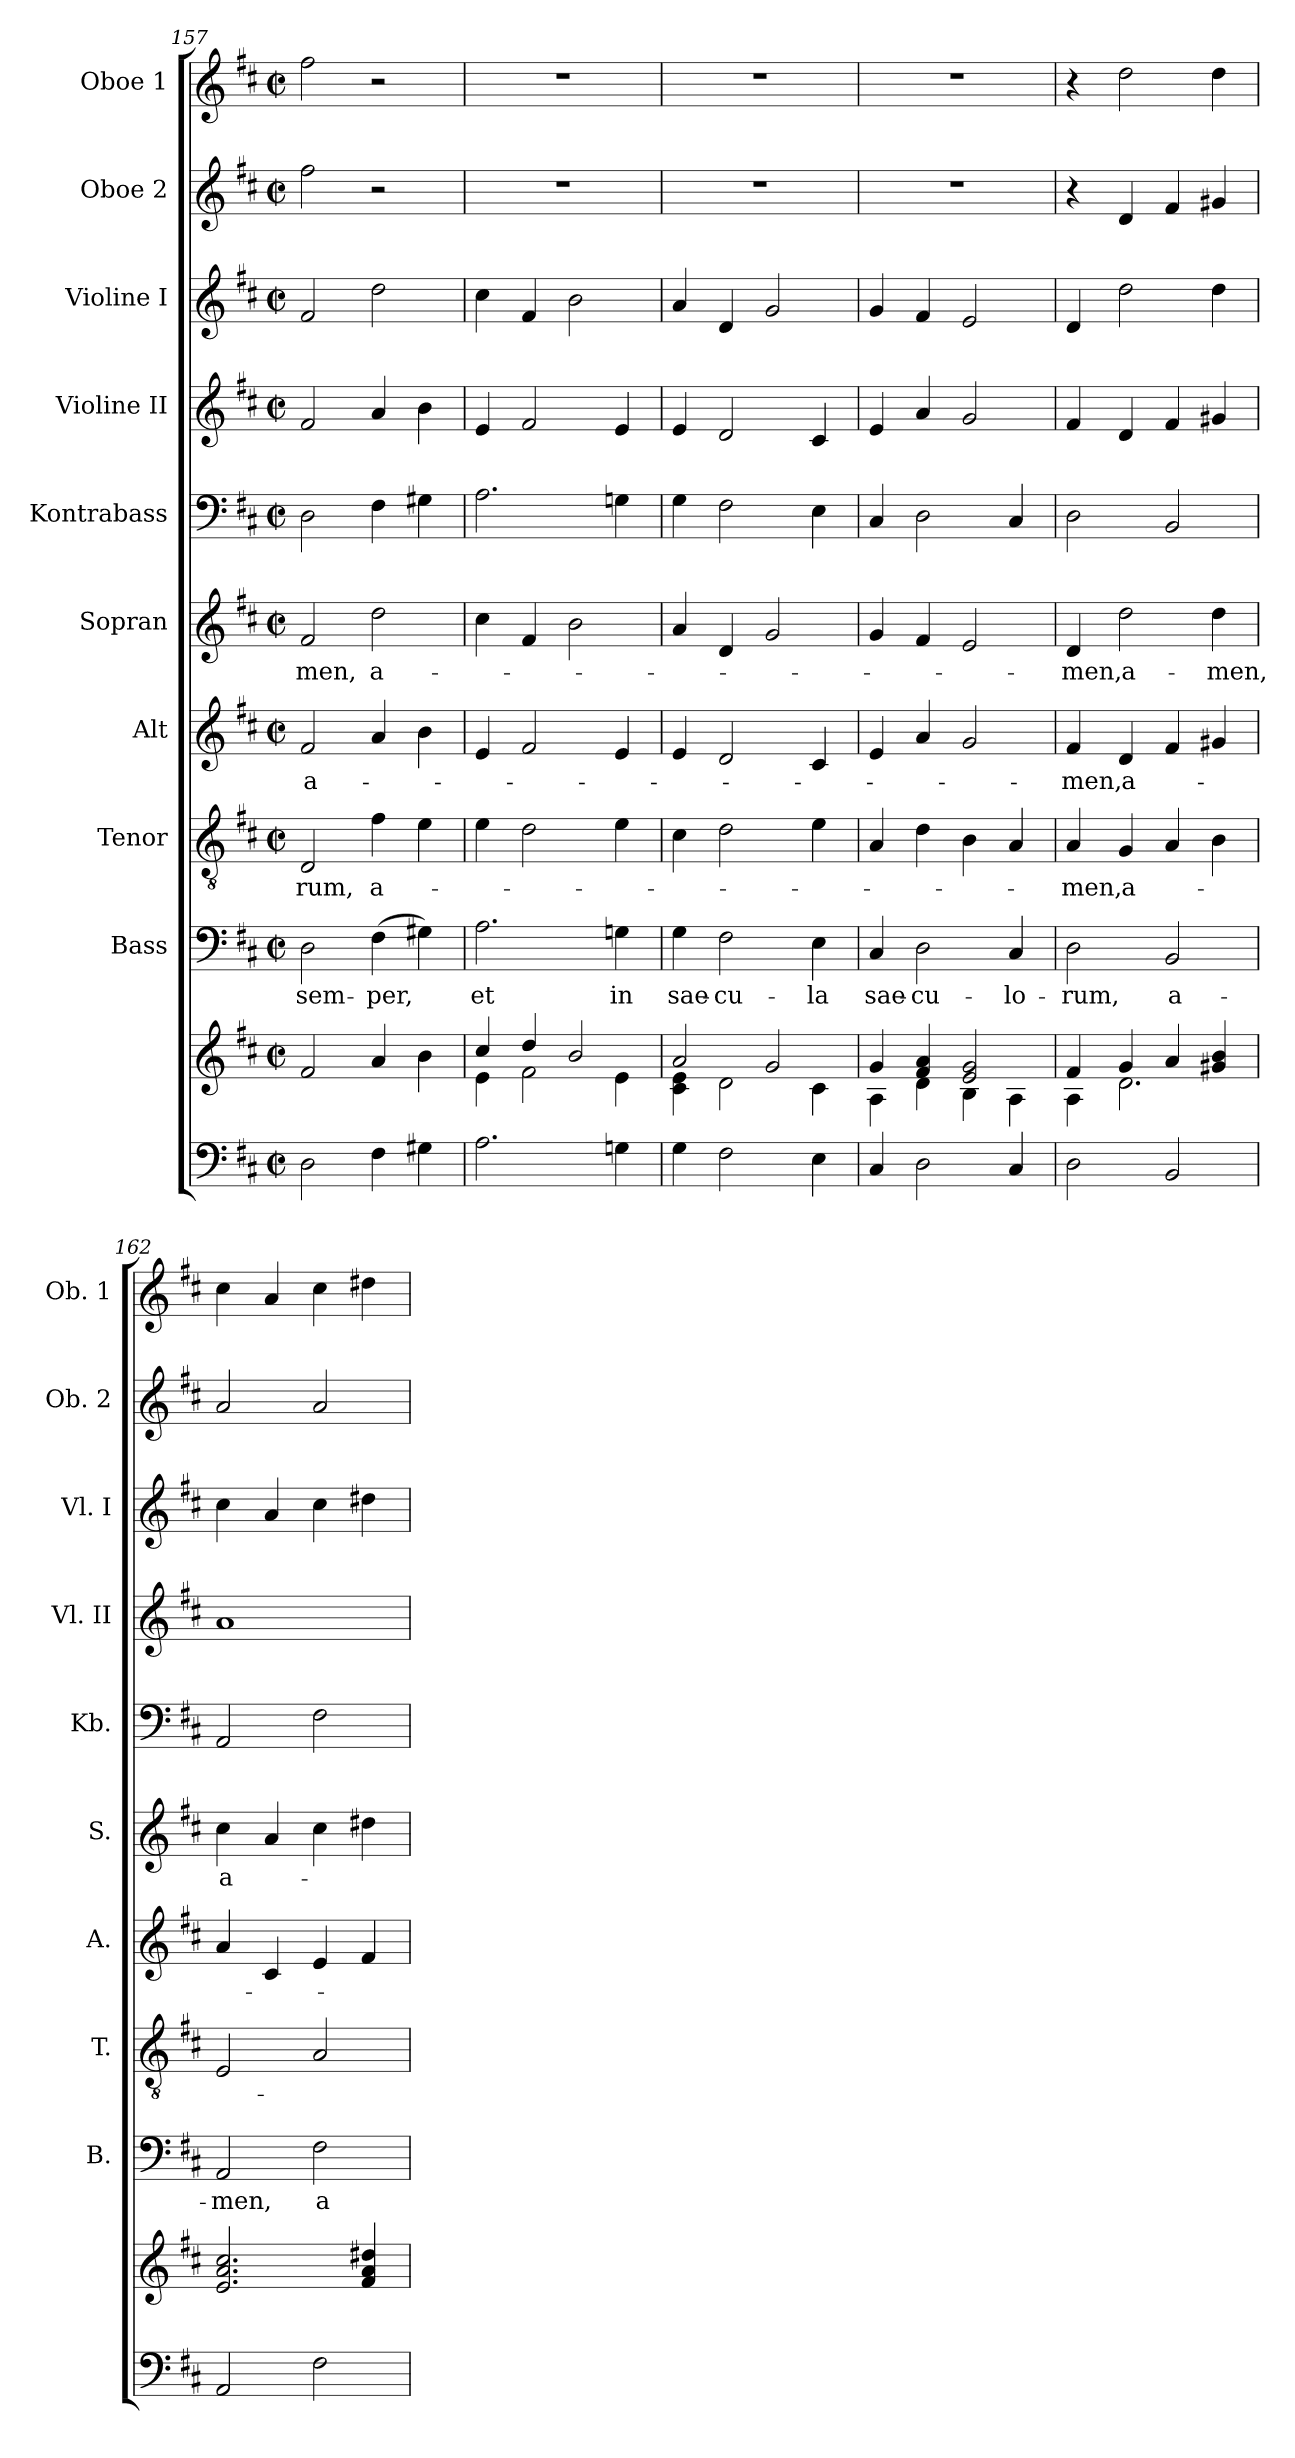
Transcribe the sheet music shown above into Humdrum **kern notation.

**kern	**kern	**kern	**text	**kern	**text	**kern	**text	**kern	**text	**kern	**kern	**kern	**kern	**kern
*part10	*part10	*part9	*part9	*part8	*part8	*part7	*part7	*part6	*part6	*part5	*part4	*part3	*part2	*part1
*staff11	*staff10	*staff9	*staff9	*staff8	*staff8	*staff7	*staff7	*staff6	*staff6	*staff5	*staff4	*staff3	*staff2	*staff1
*	*	*I"Bass	*	*I"Tenor	*	*I"Alt	*	*I"Sopran	*	*I"Kontrabass	*I"Violine II	*I"Violine I	*I"Oboe 2	*I"Oboe 1
*	*	*I'B.	*	*I'T.	*	*I'A.	*	*I'S.	*	*I'Kb.	*I'Vl. II	*I'Vl. I	*I'Ob. 2	*I'Ob. 1
*clefF4	*clefG2	*clefF4	*	*clefGv2	*	*clefG2	*	*clefG2	*	*clefF4	*clefG2	*clefG2	*clefG2	*clefG2
*	*	*	*	*	*	*	*	*	*	*ITrd7c12	*	*	*	*
*k[f#c#]	*k[f#c#]	*k[f#c#]	*	*k[f#c#]	*	*k[f#c#]	*	*k[f#c#]	*	*k[f#c#]	*k[f#c#]	*k[f#c#]	*k[f#c#]	*k[f#c#]
*D:	*D:	*D:	*	*D:	*	*D:	*	*D:	*	*D:	*D:	*D:	*D:	*D:
*M2/2	*M2/2	*M2/2	*	*M2/2	*	*M2/2	*	*M2/2	*	*M2/2	*M2/2	*M2/2	*M2/2	*M2/2
*met(c|)	*met(c|)	*met(c|)	*	*met(c|)	*	*met(c|)	*	*met(c|)	*	*met(c|)	*met(c|)	*met(c|)	*met(c|)	*met(c|)
=157	=157	=157	=157	=157	=157	=157	=157	=157	=157	=157	=157	=157	=157	=157
!	!	!	!LO:LY:b	!	!LO:LY:b	!	!LO:LY:b	!	!LO:LY:b	!	!	!	!	!
2D\	2f#/	2D\	sem-	2D/	-rum,	2f#/	a-	2f#/	-men,	2DD\	2f#/	2f#/	2ff#\	2ff#\
!	!	!	!LO:LY:b	!	!LO:LY:b	!	!	!	!LO:LY:b	!	!	!	!	!
4F#\	4a/	(>4F#\	-per,	4f#\	a-	4a/	.	2dd\	a-	4FF#\	4a/	2dd\	2r	2r
4G#X\	4b\	4G#X\)	.	4e\	.	4b\	.	.	.	4GG#X\	4b\	.	.	.
=158	=158	=158	=158	=158	=158	=158	=158	=158	=158	=158	=158	=158	=158	=158
*	*^	*	*	*	*	*	*	*	*	*	*	*	*	*
!	!	!	!	!LO:LY:b	!	!	!	!	!	!	!	!	!	!	!
2.A\	4cc#/	4e\	2.A\	et	4e\	.	4e/	.	4cc#\	.	2.AA\	4e/	4cc#\	1r	1r
.	4dd/	2f#\	.	.	2d\	.	2f#/	.	4f#/	.	.	2f#/	4f#/	.	.
.	2b/	.	.	.	.	.	.	.	2b\	.	.	.	2b\	.	.
!	!	!	!	!LO:LY:b	!	!	!	!	!	!	!	!	!	!	!
4Gn\	.	4e\	4Gn\	in	4e\	.	4e/	.	.	.	4GGn\	4e/	.	.	.
=159	=159	=159	=159	=159	=159	=159	=159	=159	=159	=159	=159	=159	=159	=159	=159
!	!	!	!	!LO:LY:b	!	!	!	!	!	!	!	!	!	!	!
4G\	2a/	4c#\ 4e\	4G\	sae-	4c#\	.	4e/	.	4a/	.	4GG\	4e/	4a/	1r	1r
!	!	!	!	!LO:LY:b	!	!	!	!	!	!	!	!	!	!	!
2F#\	.	2d\	2F#\	-cu-	2d\	.	2d/	.	4d/	.	2FF#\	2d/	4d/	.	.
.	2g/	.	.	.	.	.	.	.	2g/	.	.	.	2g/	.	.
!	!	!	!	!LO:LY:b	!	!	!	!	!	!	!	!	!	!	!
4E\	.	4c#\	4E\	-la	4e\	.	4c#/	.	.	.	4EE\	4c#/	.	.	.
=160	=160	=160	=160	=160	=160	=160	=160	=160	=160	=160	=160	=160	=160	=160	=160
!	!	!	!	!LO:LY:b	!	!	!	!	!	!	!	!	!	!	!
4C#/	4g/	4A\	4C#/	sae-	4A/	.	4e/	.	4g/	.	4CC#/	4e/	4g/	1r	1r
!	!	!	!	!LO:LY:b	!	!	!	!	!	!	!	!	!	!	!
2D\	4f#/ 4a/	4d\	2D\	-cu-	4d\	.	4a/	.	4f#/	.	2DD\	4a/	4f#/	.	.
.	2e/ 2g/	4B\	.	.	4B\	.	2g/	.	2e/	.	.	2g/	2e/	.	.
!	!	!	!	!LO:LY:b	!	!	!	!	!	!	!	!	!	!	!
4C#/	.	4A\	4C#/	-lo-	4A/	.	.	.	.	.	4CC#/	.	.	.	.
=161	=161	=161	=161	=161	=161	=161	=161	=161	=161	=161	=161	=161	=161	=161	=161
!	!	!	!	!LO:LY:b	!	!LO:LY:b	!	!LO:LY:b	!	!LO:LY:b	!	!	!	!	!
2D\	4f#/	4A\	2D\	-rum,	4A/	-men,	4f#/	-men,	4d/	-men,	2DD\	4f#/	4d/	4r	4r
!	!	!	!	!	!	!LO:LY:b	!	!LO:LY:b	!	!LO:LY:b	!	!	!	!	!
.	4g/	2.d\	.	.	4G/	a-	4d/	a-	2dd\	a-	.	4d/	2dd\	4d/	2dd\
!	!	!	!	!LO:LY:b	!	!	!	!	!	!	!	!	!	!	!
2BB/	4a/	.	2BB/	a-	4A/	.	4f#/	.	.	.	2BBB/	4f#/	.	4f#/	.
!	!	!	!	!	!	!	!	!	!	!LO:LY:b	!	!	!	!	!
.	4g#X/ 4b/	.	.	.	4B\	.	4g#X/	.	4dd\	-men,	.	4g#X/	4dd\	4g#X/	4dd\
*	*v	*v	*	*	*	*	*	*	*	*	*	*	*	*	*
=162	=162	=162	=162	=162	=162	=162	=162	=162	=162	=162	=162	=162	=162	=162
!	!	!	!LO:LY:b	!	!	!	!	!	!LO:LY:b	!	!	!	!	!
2AA/	2.e/ 2.a/ 2.cc#/	2AA/	-men,	2E/	.	4a/	.	4cc#\	a-	2AAA/	1a	4cc#\	2a/	4cc#\
.	.	.	.	.	.	4c#/	.	4a/	.	.	.	4a/	.	4a/
!	!	!	!LO:LY:b	!	!	!	!	!	!	!	!	!	!	!
2F#\	.	2F#\	a-	2A/	.	4e/	.	4cc#\	.	2FF#\	.	4cc#\	2a/	4cc#\
.	4f#/ 4a/ 4dd#X/	.	.	.	.	4f#/	.	4dd#X\	.	.	.	4dd#X\	.	4dd#X\
=	=	=	=	=	=	=	=	=	=	=	=	=	=	=
*-	*-	*-	*-	*-	*-	*-	*-	*-	*-	*-	*-	*-	*-	*-
